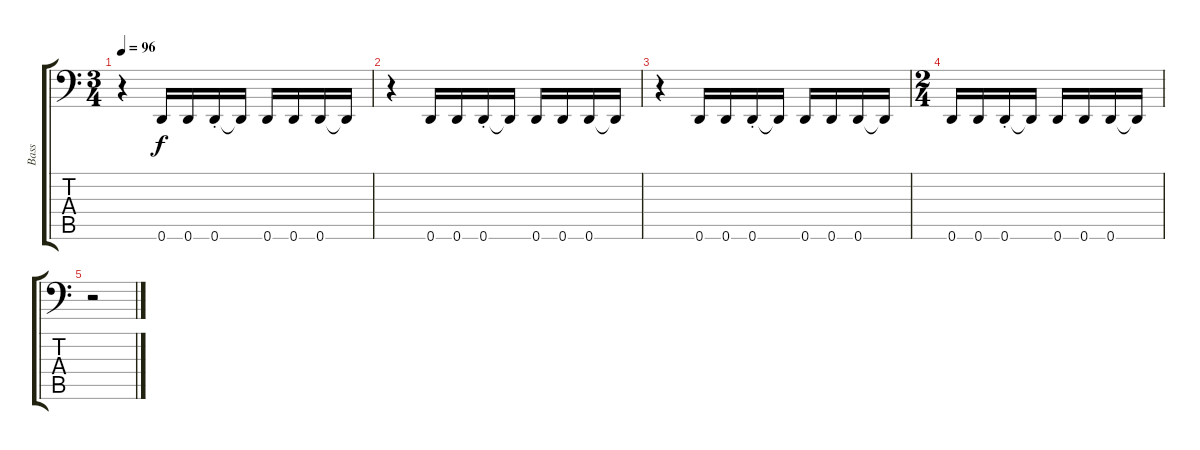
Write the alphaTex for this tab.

\track ("Bass" "Bass") {instrument electricbasspick}
\staff {score tabs}
\tuning (D3 A2 F2 C2 G1 D1) {hide}
\ts (3 4)
\tempo 96
\clef f4
\ks c
r.4{dy f} 0.6.16 0.6.16 0.6{st}.16 0.6{t}.16 0.6.16 0.6.16 0.6.16 0.6{t}.16 |
r.4 0.6.16 0.6.16 0.6{st}.16 0.6{t}.16 0.6.16 0.6.16 0.6.16 0.6{t}.16 |
r.4 0.6.16 0.6.16 0.6{st}.16 0.6{t}.16 0.6.16 0.6.16 0.6.16 0.6{t}.16 |
\ts (2 4)
0.6.16 0.6.16 0.6{st}.16 0.6{t}.16 0.6.16 0.6.16 0.6.16 0.6{t}.16 |
r.2
